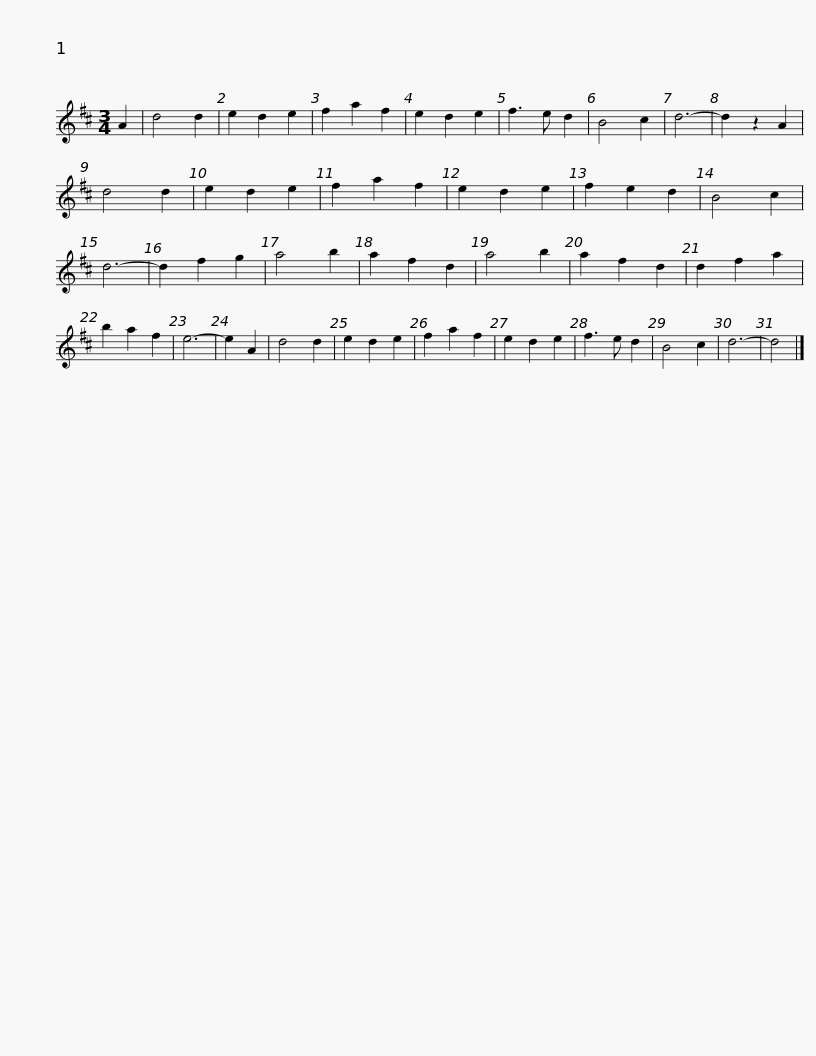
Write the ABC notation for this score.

X:1
L:1/8
M:3/4
I:linebreak $
K:D
V:1 treble
V:1
 A2 | d4 d2 | e2 d2 e2 | f2 a2 f2 | e2 d2 e2 | %5
 f3 e d2 | B4 c2 | d6- | d2 z2 A2 | d4 d2 | %10
 e2 d2 e2 | f2 a2 f2 | e2 d2 e2 | f2 e2 d2 |$ B4 c2 | %15
 d6- | d2 f2 g2 | a4 b2 | a2 f2 d2 | a4 b2 | %20
 a2 f2 d2 | d2 f2 a2 | b2 a2 f2 | e6- | e2 A2 | %25
 d4 d2 | e2 d2 e2 | f2 a2 f2 |$ e2 d2 e2 | f3 e d2 | %30
 B4 c2 | d6- | d4 |] %33
